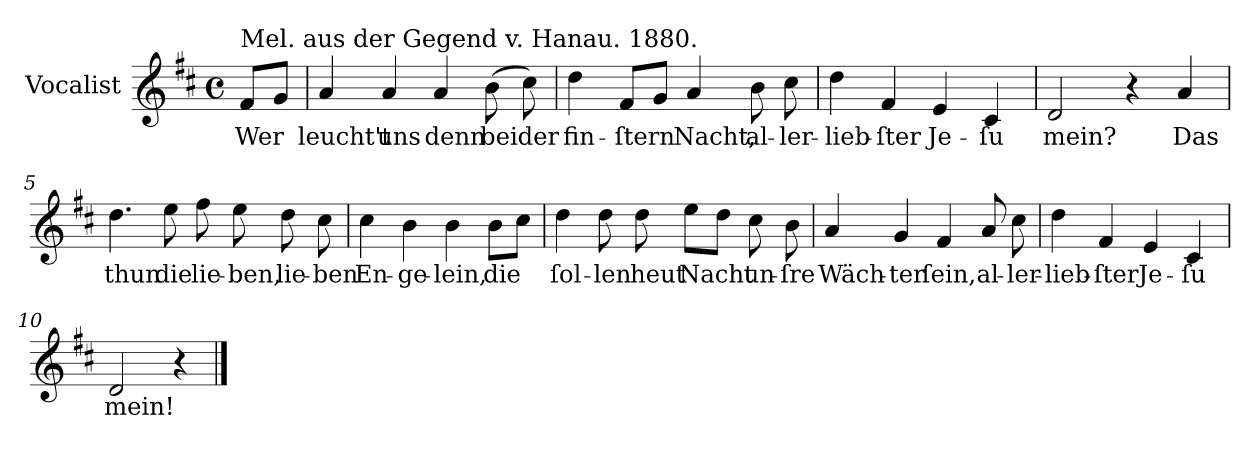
**kern	**text
*part1	*part1
*staff1	*staff1
*I"Vocalist	*
*k[f#c#]	*
*D:	*
*M4/4	*
*met(c)	*
=	=
!LO:TX:a:t=Mel. aus der Gegend v. Hanau. 1880.	!
8f#L	Wer
8gJ	.
=1	=1
4a	leucht't
4a	uns
4a	denn
(8b	bei
8cc#)	der
=2	=2
4dd	fin-
8f#L	-ſtern
8gJ	.
4a	Nacht,
8b	al-
8cc#	-ler-
=3	=3
4dd	-lieb-
4f#	-ſter
4e	Je-
4c#	-ſu
=4	=4
2d	mein?
4r	.
4a	Das
=5	=5
4.dd	thun
8ee	die
8ff#	lie-
8ee	-ben,
8dd	lie-
8cc#	-ben
=6	=6
4cc#	En-
4b	-ge-
4b	-lein,
8bL	die
8cc#J	.
=7	=7
4dd	ſol-
8dd	-len
8dd	heut
8eeL	Nacht
8ddJ	.
8cc#	un-
8b	-ſre
=8	=8
4a	Wäch-
4g	-ter
4f#	ſein,
8a	al-
8cc#	-ler-
=9	=9
4dd	-lieb-
4f#	-ſter
4e	Je-
4c#	-ſu
=10	=10
2d	mein!
4r	.
==	==
*-	*-
